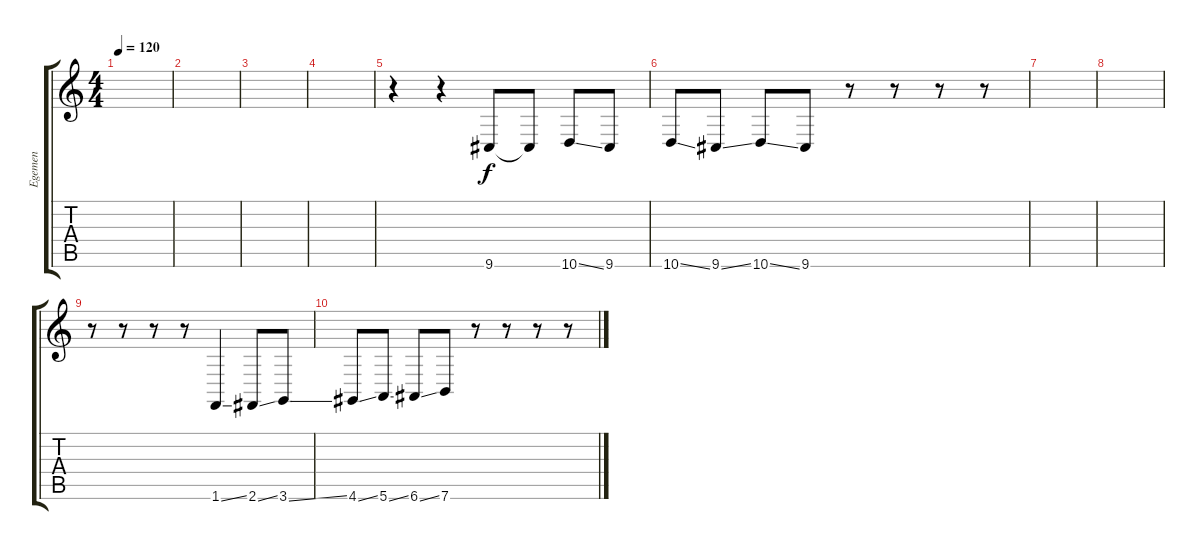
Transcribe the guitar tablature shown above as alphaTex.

\track ("Egemen" "Egemen") {instrument clarinet}
\staff {score tabs}
\tuning (E4 B3 G3 D3 A2 E2) {hide}
\ts (4 4)
\tempo 120
\clef g2
\ks c
|
|
|
|
r.4 r.4 9.6.8 9.6{t}.8 10.6{ss}.8 9.6.8 |
10.6{ss}.8 9.6{ss}.8 10.6{ss}.8 9.6.8 r.8 r.8 r.8 r.8 |
|
|
r.8 r.8 r.8 r.8 1.6{ss}.4 2.6{ss}.8 3.6{ss}.8 |
4.6{ss}.8 5.6{ss}.8 6.6{ss}.8 7.6.8 r.8 r.8 r.8 r.8
